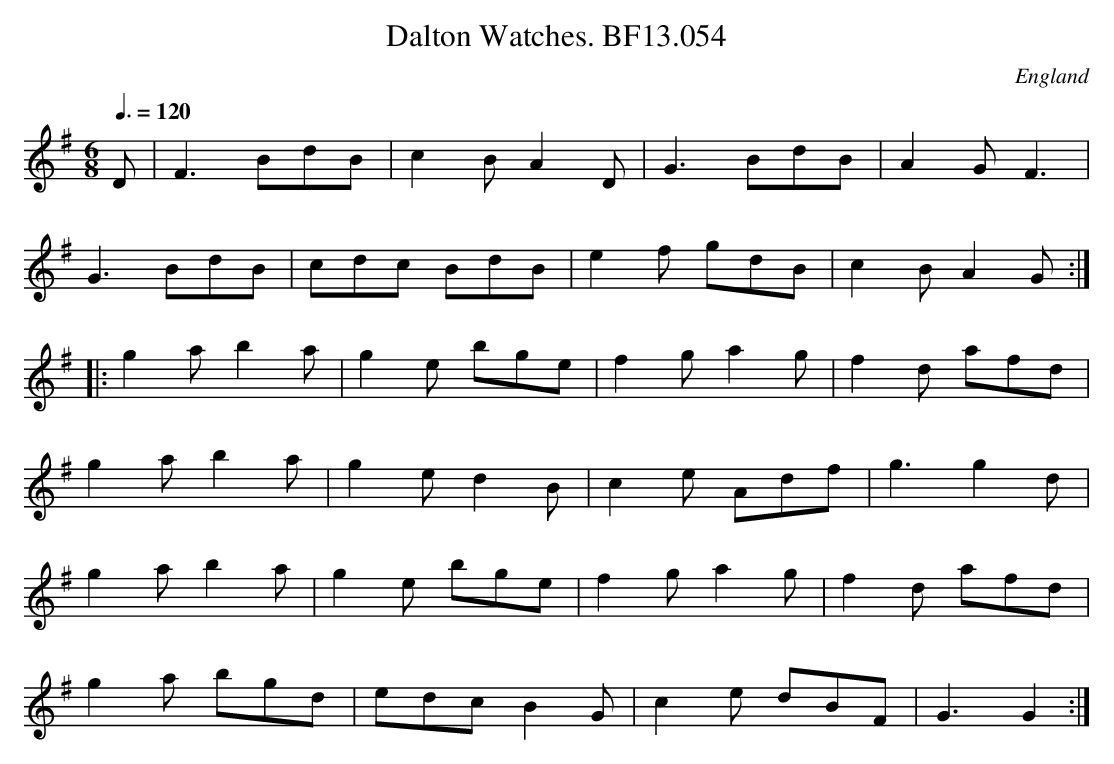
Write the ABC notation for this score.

X:1
T:Dalton Watches. BF13.054
M:6/8
L:1/8
Q:3/8=120
O:England
K:G major
D|F3BdB|c2BA2D|G3BdB|A2GF3|!
G3BdB| cdc BdB|e2f gdB|c2BA2G:|!
|:g2ab2a|g2e bge|f2ga2g|f2d afd|!
g2ab2a|g2ed2B|c2e Adf|g3g2d|!
g2ab2a|g2e bge|f2ga2g|f2d afd|!
g2a bgd|edcB2G|c2e dBF|G3G2:|
